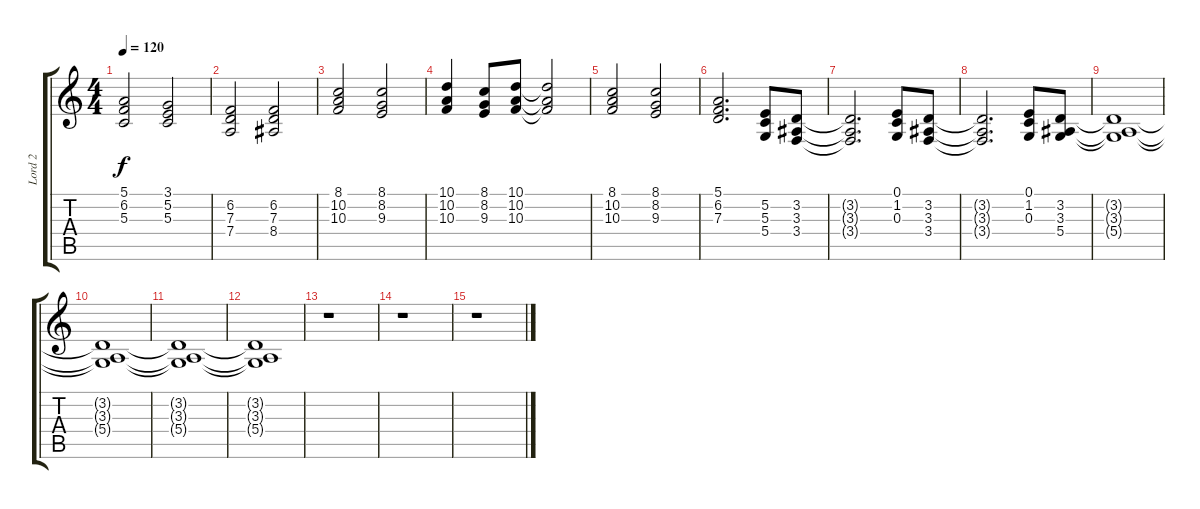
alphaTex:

\track ("Lord 2" "Lord 2") {instrument drawbarorgan}
\staff {score tabs}
\tuning (E4 B3 G3 D3 A2 E2) {hide}
\ts (4 4)
\tempo 120
\clef g2
\ks c
(5.1 6.2 5.3).2{dy f instrument drawbarorgan} (3.1 5.2 5.3).2 |
(6.2 7.3 7.4).2 (6.2 7.3 8.4).2 |
(8.1 10.2 10.3).2 (8.1 8.2 9.3).2 |
(10.1 10.2 10.3).4 (8.1 8.2 9.3).8 (10.1 10.2 10.3).8 (10.1{t} 10.2{t} 10.3{t}).2 |
(8.1 10.2 10.3).2 (8.1 8.2 9.3).2 |
(5.1 6.2 7.3).2{d} (5.2 5.3 5.4).8{instrument synthstrings1} (3.2 3.3 3.4).8 |
(3.2{t} 3.3{t} 3.4{t}).2{d} (0.1 1.2 0.3).8 (3.2 3.3 3.4).8 |
(3.2{t} 3.3{t} 3.4{t}).2{d} (0.1 1.2 0.3).8 (3.2 3.3 5.4).8 |
(3.2{t} 3.3{t} 5.4{t}).1 |
(3.2{t} 3.3{t} 5.4{t}).1{volume 3} |
(3.2{t} 3.3{t} 5.4{t}).1{volume 0} |
(3.2{t} 3.3{t} 5.4{t}).1 |
r.1 |
r.1 |
r.1
